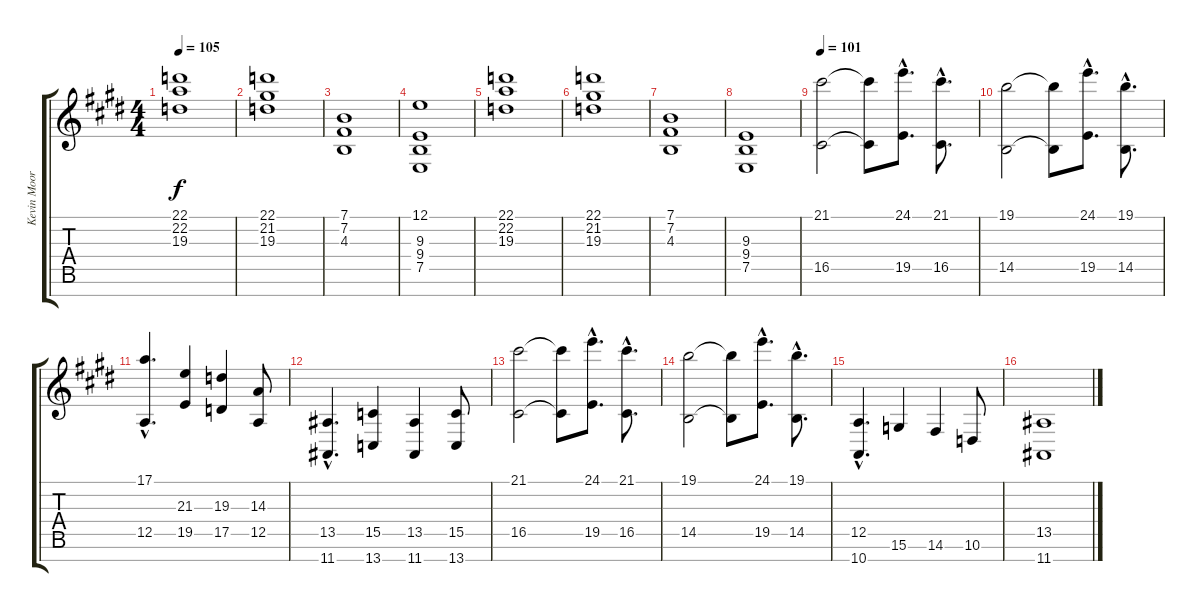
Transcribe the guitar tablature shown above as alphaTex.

\track ("Kevin Moore" "Kevin Moor") {instrument tremolostrings}
\staff {score tabs}
\tuning (E4 B3 G3 D3 A2 E2 B1) {hide}
\ts (4 4)
\tempo 105
\clef g2
\ks e
(22.1 22.2 19.3).1{dy f volume 10 balance 8 instrument stringensemble2} |
(22.1 21.2 19.3).1 |
(7.1 7.2 4.3).1 |
(12.1 9.3 9.4 7.5).1 |
(22.1 22.2 19.3).1 |
(22.1 21.2 19.3).1 |
(7.1 7.2 4.3).1 |
(9.3 9.4 7.5).1 |
\tempo 101
(21.1 16.5).2{volume 9 balance 12 instrument tremolostrings} (21.1{t} 16.5{t}).8 (24.1{hac} 19.5{hac}).8{d} (21.1{hac} 16.5{hac}).8{d} |
(19.1 14.5).2 (19.1{t} 14.5{t}).8 (24.1{hac} 19.5{hac}).8{d} (19.1{hac} 14.5{hac}).8{d} |
(17.1{hac} 12.5{hac}).4{d} (21.3 19.5).4 (19.3 17.5).4 (14.3 12.5).8 |
(13.5{hac} 11.7{hac}).4{d} (15.5 13.7).4 (13.5 11.7).4 (15.5 13.7).8 |
(21.1 16.5).2 (21.1{t} 16.5{t}).8 (24.1{hac} 19.5{hac}).8{d} (21.1{hac} 16.5{hac}).8{d} |
(19.1 14.5).2 (19.1{t} 14.5{t}).8 (24.1{hac} 19.5{hac}).8{d} (19.1{hac} 14.5{hac}).8{d} |
(12.5{hac} 10.7{hac}).4{d} 15.6.4 14.6.4 10.6.8 |
(13.5 11.7).1
